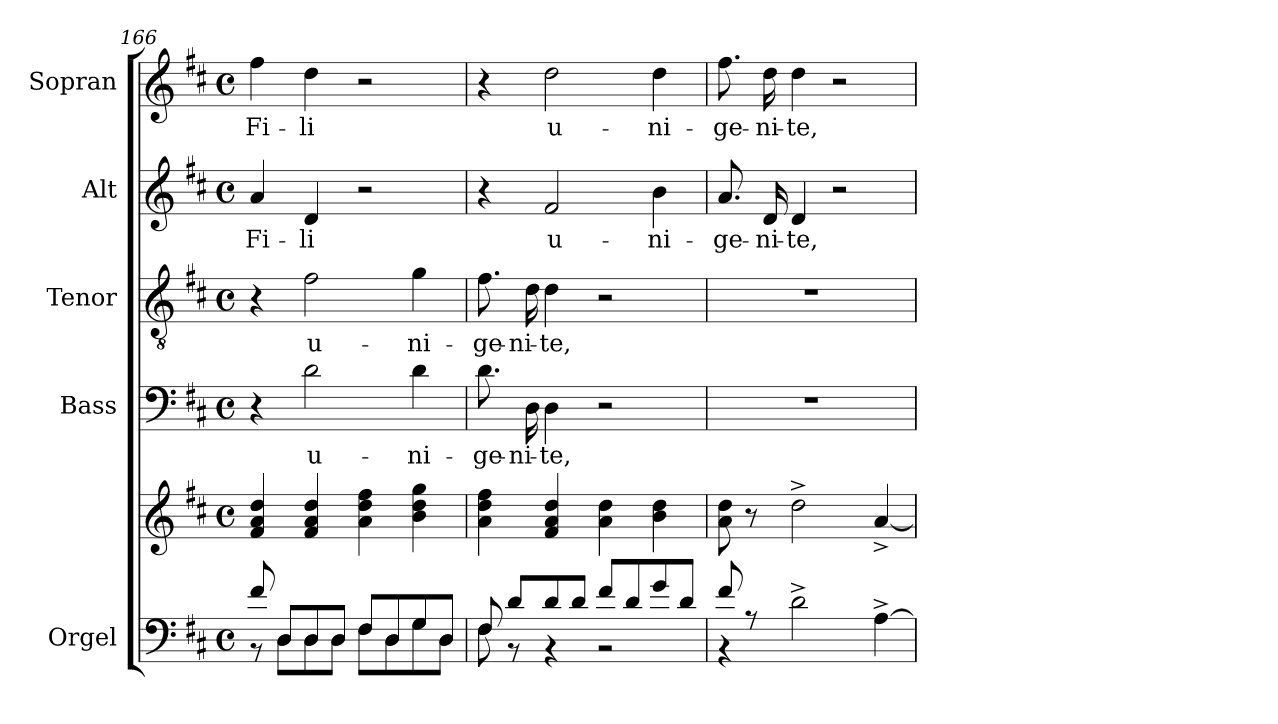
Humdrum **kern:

**kern	**kern	**kern	**text	**kern	**text	**kern	**text	**kern	**text
*part5	*part5	*part4	*part4	*part3	*part3	*part2	*part2	*part1	*part1
*staff6	*staff5	*staff4	*staff4	*staff3	*staff3	*staff2	*staff2	*staff1	*staff1
*I"Orgel	*	*I"Bass	*	*I"Tenor	*	*I"Alt	*	*I"Sopran	*
*I'Org.	*	*I'B.	*	*I'T.	*	*I'A.	*	*I'S.	*
*clefF4	*clefG2	*clefF4	*	*clefGv2	*	*clefG2	*	*clefG2	*
*k[f#c#]	*k[f#c#]	*k[f#c#]	*	*k[f#c#]	*	*k[f#c#]	*	*k[f#c#]	*
*D:	*D:	*D:	*	*D:	*	*D:	*	*D:	*
*M4/4	*M4/4	*M4/4	*	*M4/4	*	*M4/4	*	*M4/4	*
*met(c)	*met(c)	*met(c)	*	*met(c)	*	*met(c)	*	*met(c)	*
=166	=166	=166	=166	=166	=166	=166	=166	=166	=166
*^	*	*	*	*	*	*	*	*	*
!	!	!	!	!	!	!	!	!LO:LY:b	!	!LO:LY:b
8f#/	8r	4f#/ 4a/ 4dd/	4r	.	4r	.	4a/	Fi-	4ff#\	Fi-
8D/L	8D\L	.	.	.	.	.	.	.	.	.
!	!	!	!	!LO:LY:b	!	!LO:LY:b	!	!LO:LY:b	!	!LO:LY:b
8D/	8D\	4f#/ 4a/ 4dd/	2d\	u-	2f#\	u-	4d/	-li	4dd\	-li
8D/J	8D\J	.	.	.	.	.	.	.	.	.
8F#/L	8F#\L	4a\ 4dd\ 4ff#\	.	.	.	.	2r	.	2r	.
8D/	8D\	.	.	.	.	.	.	.	.	.
!	!	!	!	!LO:LY:b	!	!LO:LY:b	!	!	!	!
8G/	8G\	4b\ 4dd\ 4gg\	4d\	-ni-	4g\	-ni-	.	.	.	.
8D/J	8D\J	.	.	.	.	.	.	.	.	.
=167	=167	=167	=167	=167	=167	=167	=167	=167	=167	=167
!	!	!	!	!LO:LY:b	!	!LO:LY:b	!	!	!	!
8F#/	8F#\	4a\ 4dd\ 4ff#\	8.d\	-ge-	8.f#\	-ge-	4r	.	4r	.
8d/L	8r	.	.	.	.	.	.	.	.	.
!	!	!	!	!LO:LY:b	!	!LO:LY:b	!	!	!	!
.	.	.	16D\	-ni-	16d\	-ni-	.	.	.	.
!	!	!	!	!LO:LY:b	!	!LO:LY:b	!	!LO:LY:b	!	!LO:LY:b
8d/	4r	4f#/ 4a/ 4dd/	4D\	-te,	4d\	-te,	2f#/	u-	2dd\	u-
8d/J	.	.	.	.	.	.	.	.	.	.
8f#/L	2r	4a\ 4dd\	2r	.	2r	.	.	.	.	.
8d/	.	.	.	.	.	.	.	.	.	.
!	!	!	!	!	!	!	!	!LO:LY:b	!	!LO:LY:b
8g/	.	4b\ 4dd\	.	.	.	.	4b\	-ni-	4dd\	-ni-
8d/J	.	.	.	.	.	.	.	.	.	.
=168	=168	=168	=168	=168	=168	=168	=168	=168	=168	=168
!	!	!	!	!	!	!	!	!LO:LY:b	!	!LO:LY:b
8f#/	4r	8a\ 8dd\	1r	.	1r	.	8.a/	-ge-	8.ff#\	-ge-
8rA	.	8r	.	.	.	.	.	.	.	.
!	!	!	!	!	!	!	!	!LO:LY:b	!	!LO:LY:b
.	.	.	.	.	.	.	16d/	-ni-	16dd\	-ni-
!	!	!	!	!	!	!	!	!LO:LY:b	!	!LO:LY:b
2d^>\	2.ryy	2dd^>\	.	.	.	.	4d/	-te,	4dd\	-te,
.	.	.	.	.	.	.	2r	.	2r	.
[>4A^>\	.	[4a^</	.	.	.	.	.	.	.	.
*v	*v	*	*	*	*	*	*	*	*	*
=	=	=	=	=	=	=	=	=	=
*-	*-	*-	*-	*-	*-	*-	*-	*-	*-
